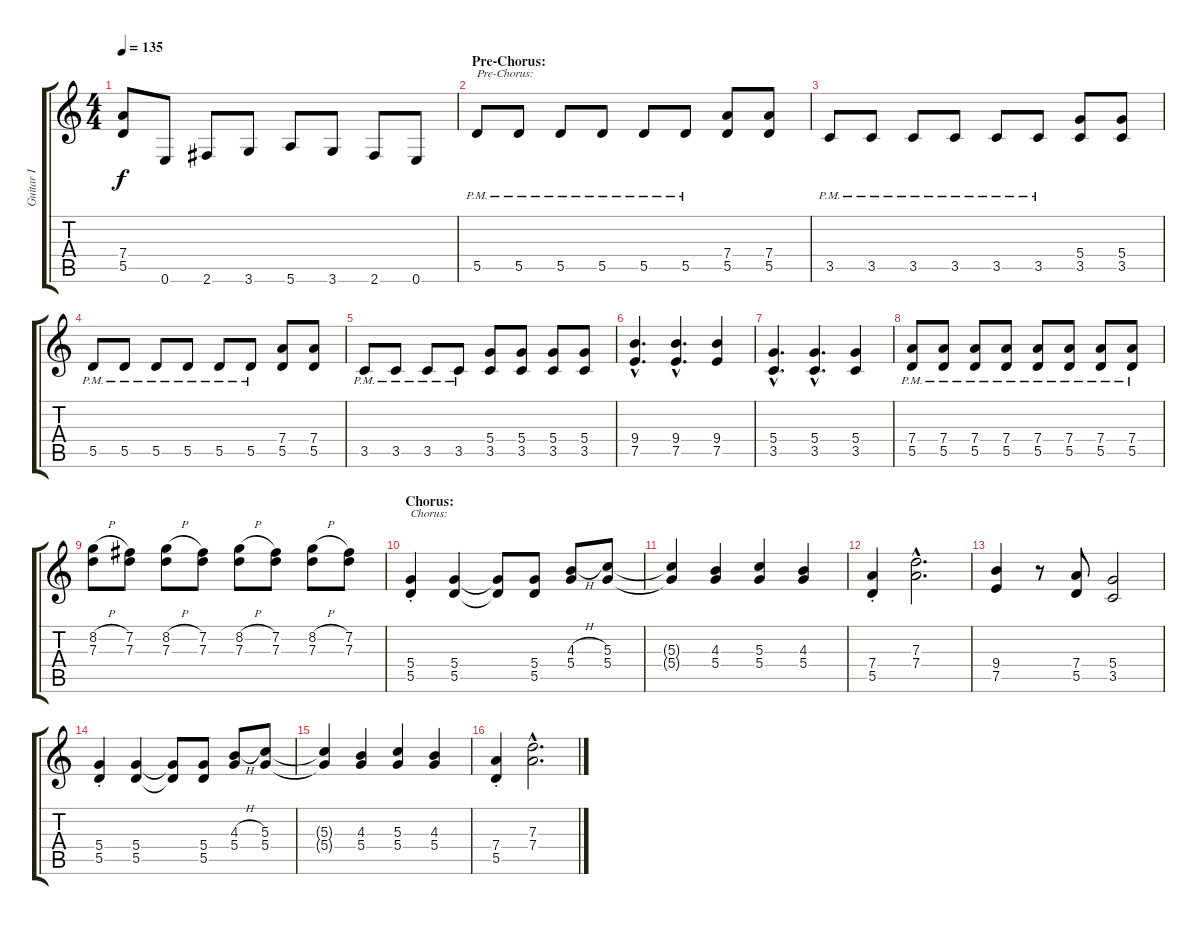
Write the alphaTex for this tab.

\track ("Guitar I" "Guitar I") {instrument distortionguitar}
\staff {score tabs}
\tuning (E4 B3 G3 D3 A2 E2) {hide}
\ts (4 4)
\tempo 135
\clef g2
\ks c
(7.4{t} 5.5{t}).8{dy f} 0.6.8 2.6.8 3.6.8 5.6.8 3.6.8 2.6.8 0.6.8 |
\section ("" "Pre-Chorus:")
5.5{pm}.8{txt "Pre-Chorus:"} 5.5{pm}.8 5.5{pm}.8 5.5{pm}.8 5.5{pm}.8 5.5{pm}.8 (7.4 5.5).8 (7.4 5.5).8 |
3.5{pm}.8 3.5{pm}.8 3.5{pm}.8 3.5{pm}.8 3.5{pm}.8 3.5{pm}.8 (5.4 3.5).8 (5.4 3.5).8 |
5.5{pm}.8 5.5{pm}.8 5.5{pm}.8 5.5{pm}.8 5.5{pm}.8 5.5{pm}.8 (7.4 5.5).8 (7.4 5.5).8 |
3.5{pm}.8 3.5{pm}.8 3.5{pm}.8 3.5{pm}.8 (5.4 3.5).8 (5.4 3.5).8 (5.4 3.5).8 (5.4 3.5).8 |
(9.4{hac} 7.5{hac}).4{d} (9.4{hac} 7.5{hac}).4{d} (9.4 7.5).4 |
(5.4{hac} 3.5{hac}).4{d} (5.4{hac} 3.5{hac}).4{d} (5.4 3.5).4 |
(7.4{pm} 5.5{pm}).8 (7.4{pm} 5.5{pm}).8 (7.4{pm} 5.5{pm}).8 (7.4{pm} 5.5{pm}).8 (7.4{pm} 5.5{pm}).8 (7.4{pm} 5.5{pm}).8 (7.4{pm} 5.5{pm}).8 (7.4{pm} 5.5{pm}).8 |
(8.2{h} 7.3).8 (7.2 7.3).8 (8.2{h} 7.3).8 (7.2 7.3).8 (8.2{h} 7.3).8 (7.2 7.3).8 (8.2{h} 7.3).8 (7.2 7.3).8 |
\section ("" "Chorus:")
(5.4{st} 5.5{st}).4{txt "Chorus:"} (5.4 5.5).4 (5.4{t} 5.5{t}).8 (5.4 5.5).8 (4.3{h} 5.4).8 (5.3 5.4).8 |
(5.3{t} 5.4{t}).4 (4.3 5.4).4 (5.3 5.4).4 (4.3 5.4).4 |
(7.4{st} 5.5{st}).4 (7.3{hac} 7.4{hac}).2{d} |
(9.4 7.5).4 r.8 (7.4 5.5).8 (5.4 3.5).2 |
(5.4{st} 5.5{st}).4 (5.4 5.5).4 (5.4{t} 5.5{t}).8 (5.4 5.5).8 (4.3{h} 5.4).8 (5.3 5.4).8 |
(5.3{t} 5.4{t}).4 (4.3 5.4).4 (5.3 5.4).4 (4.3 5.4).4 |
(7.4{st} 5.5{st}).4 (7.3{hac} 7.4{hac}).2{d}
